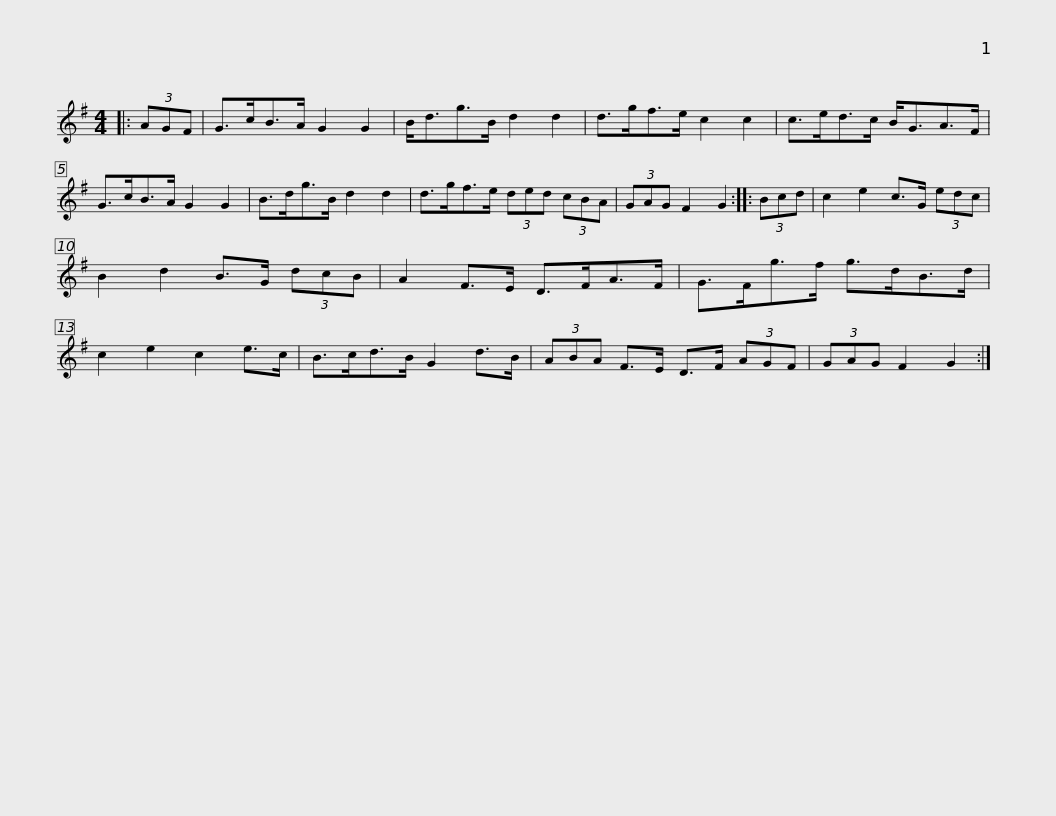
X:1
L:1/8
M:4/4
I:linebreak $
K:G
V:1 treble
V:1
|: (3AGF | G>cB>A G2 G2 | B<dg>B d2 d2 | d>gf>e c2 c2 | c>ed>c B<GA>F | %5
 G>cB>A G2 G2 |$ B>dg>B d2 d2 | d>gf>e (3ded (3cBA | (3GAG F2 G2 :: (3Bcd | %10
 c2 e2 c>G (3edc | B2 d2 B>G (3dcB |$ A2 F>E D>FA>F | G>Fg>f g>dB>d | c2 e2 c2 e>c | %15
 B>cd>B G2 d>B | (3ABA F>E D>F (3AGF |$ (3GAG F2 G2 :| %18
